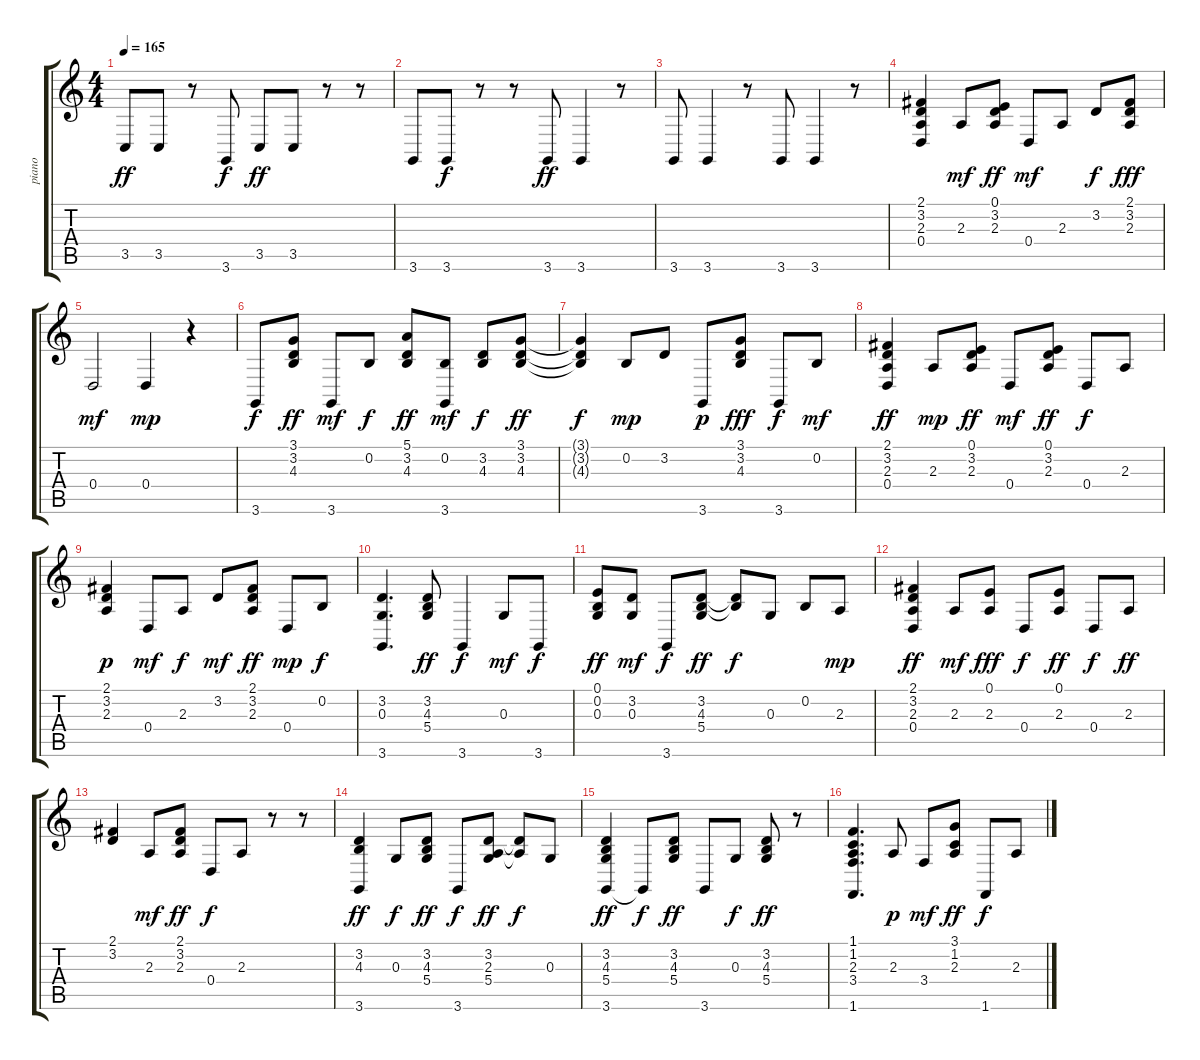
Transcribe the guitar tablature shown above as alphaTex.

\track ("piano" "piano") {instrument brightacousticpiano}
\staff {score tabs}
\tuning (E4 B3 G3 D3 A2 E2) {hide}
\ts (4 4)
\tempo 165
\clef g2
\ks c
3.5.8{dy ff} 3.5.8 r.8 3.6.8{dy f} 3.5.8{dy ff} 3.5.8 r.8 r.8 |
3.6.8 3.6.8{dy f} r.8 r.8 3.6.8{dy ff} 3.6.4 r.8 |
3.6.8 3.6.4 r.8 3.6.8 3.6.4 r.8 |
(2.1 3.2 2.3 0.4).4 2.3.8{dy mf} (0.1 3.2 2.3).8{dy ff} 0.4.8{dy mf} 2.3.8 3.2.8{dy f} (2.1 3.2 2.3).8{dy fff} |
0.4.2{dy mf} 0.4.4{dy mp} r.4 |
3.6.8{dy f} (3.1 3.2 4.3).8{dy ff} 3.6.8{dy mf} 0.2.8{dy f} (5.1 3.2 4.3).8{dy ff} (0.2 3.6).8{dy mf} (3.2 4.3).8{dy f} (3.1 3.2 4.3).8{dy ff} |
(3.1{t} 3.2{t} 4.3{t}).4{dy f} 0.2.8{dy mp} 3.2.8 3.6.8{dy p} (3.1 3.2 4.3).8{dy fff} 3.6.8{dy f} 0.2.8{dy mf} |
(2.1 3.2 2.3 0.4).4{dy ff} 2.3.8{dy mp} (0.1 3.2 2.3).8{dy ff} 0.4.8{dy mf} (0.1 3.2 2.3).8{dy ff} 0.4.8{dy f} 2.3.8 |
(2.1 3.2 2.3).4{dy p} 0.4.8{dy mf} 2.3.8{dy f} 3.2.8{dy mf} (2.1 3.2 2.3).8{dy ff} 0.4.8{dy mp} 0.2.8{dy f} |
(3.2 0.3 3.6).4{d} (3.2 4.3 5.4).8{dy ff} 3.6.4{dy f} 0.3.8{dy mf} 3.6.8{dy f} |
(0.1 0.2 0.3).8{dy ff} (3.2 0.3).8{dy mf} 3.6.8{dy f} (3.2 4.3 5.4).8{dy ff} (3.2{t} 4.3{t}).8{dy f} 0.3.8 0.2.8 2.3.8{dy mp} |
(2.1 3.2 2.3 0.4).4{dy ff} 2.3.8{dy mf} (0.1 2.3).8{dy fff} 0.4.8{dy f} (0.1 2.3).8{dy ff} 0.4.8{dy f} 2.3.8{dy ff} |
(2.1 3.2).4 2.3.8{dy mf} (2.1 3.2 2.3).8{dy ff} 0.4.8{dy f} 2.3.8 r.8 r.8 |
(3.2 4.3 3.6).4{dy ff} 0.3.8{dy f} (3.2 4.3 5.4).8{dy ff} 3.6.8{dy f} (3.2 2.3 5.4).8{dy ff} (3.2{t} 2.3{t}).8{dy f} 0.3.8 |
(3.2 4.3 5.4 3.6).4{dy ff} 3.6{t}.8{dy f} (3.2 4.3 5.4).8{dy ff} 3.6.8 0.3.8{dy f} (3.2 4.3 5.4).8{dy ff} r.8 |
(1.1 1.2 2.3 3.4 1.6).4{d} 2.3.8{dy p} 3.4.8{dy mf} (3.1 1.2 2.3).8{dy ff} 1.6.8{dy f} 2.3.8
